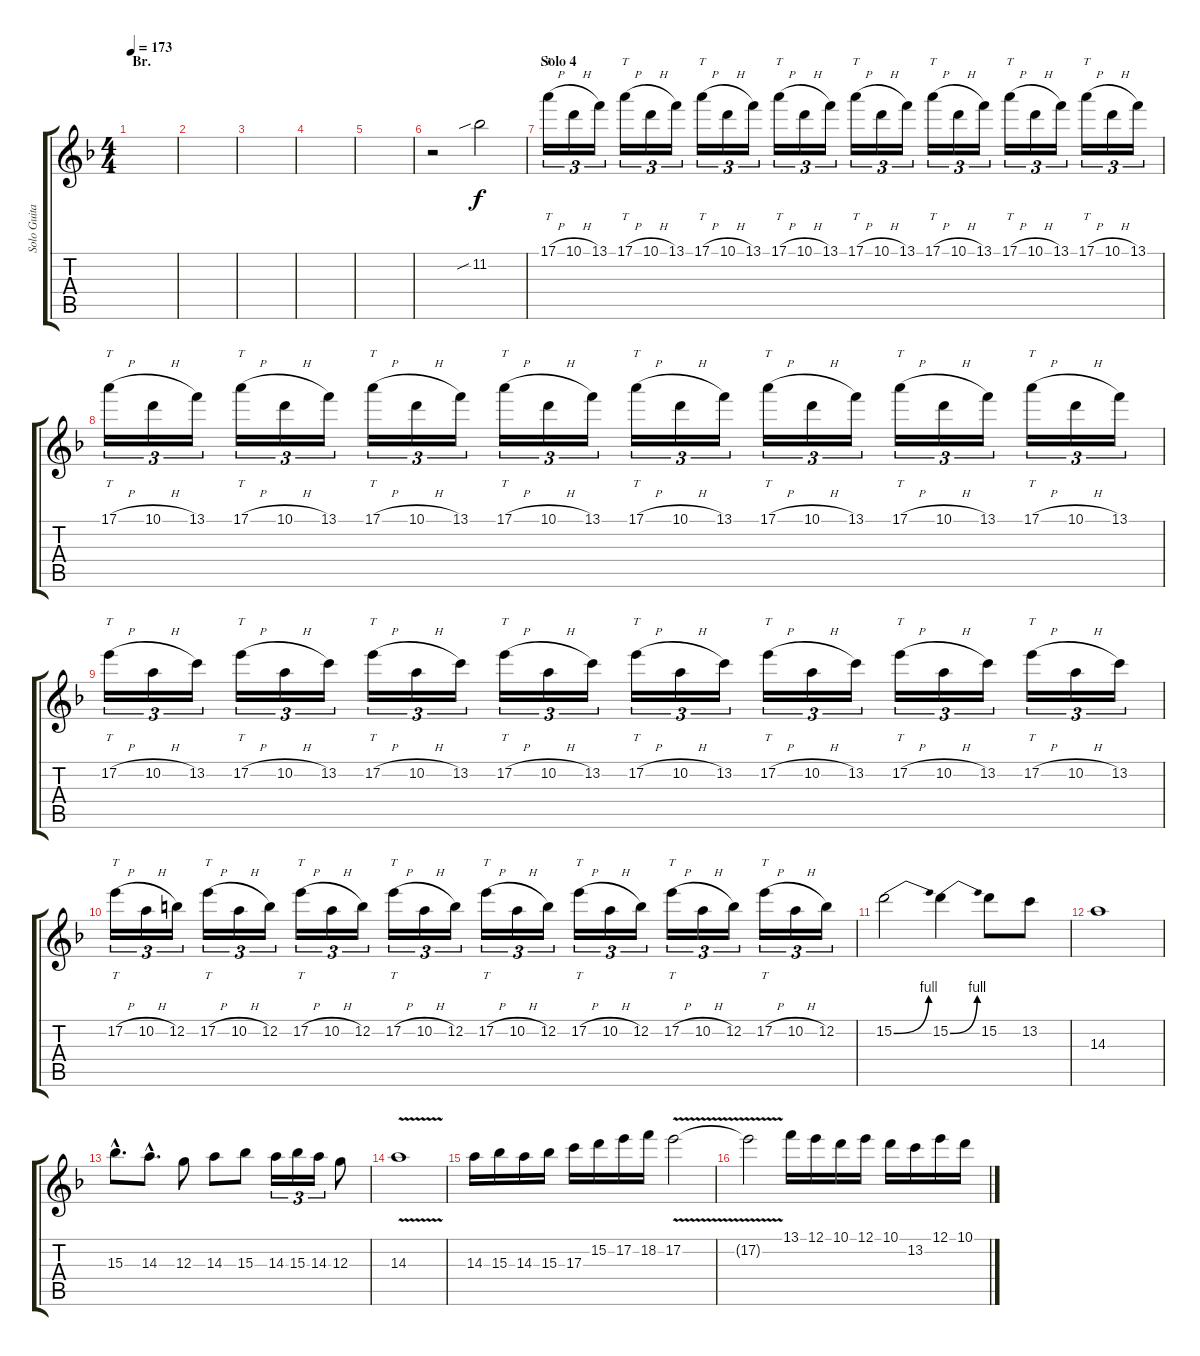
\track ("Solo Guitar 2" "Solo Guita") {instrument overdrivenguitar}
\staff {score tabs}
\tuning (E4 B3 G3 D3 A2 E2) {hide}
\ts (4 4)
\section ("" "Br.")
\tempo 173
\clef g2
\ks dminor
|
|
|
|
|
r.2 11.2{sib}.2 |
\section ("" "Solo 4")
17.1{h}.16{tt tu (3 2)} 10.1{h}.16{tu (3 2)} 13.1.16{tu (3 2)} 17.1{h}.16{tt tu (3 2)} 10.1{h}.16{tu (3 2)} 13.1.16{tu (3 2)} 17.1{h}.16{tt tu (3 2)} 10.1{h}.16{tu (3 2)} 13.1.16{tu (3 2)} 17.1{h}.16{tt tu (3 2)} 10.1{h}.16{tu (3 2)} 13.1.16{tu (3 2)} 17.1{h}.16{tt tu (3 2)} 10.1{h}.16{tu (3 2)} 13.1.16{tu (3 2)} 17.1{h}.16{tt tu (3 2)} 10.1{h}.16{tu (3 2)} 13.1.16{tu (3 2)} 17.1{h}.16{tt tu (3 2)} 10.1{h}.16{tu (3 2)} 13.1.16{tu (3 2)} 17.1{h}.16{tt tu (3 2)} 10.1{h}.16{tu (3 2)} 13.1.16{tu (3 2)} |
17.1{h}.16{tt tu (3 2)} 10.1{h}.16{tu (3 2)} 13.1.16{tu (3 2)} 17.1{h}.16{tt tu (3 2)} 10.1{h}.16{tu (3 2)} 13.1.16{tu (3 2)} 17.1{h}.16{tt tu (3 2)} 10.1{h}.16{tu (3 2)} 13.1.16{tu (3 2)} 17.1{h}.16{tt tu (3 2)} 10.1{h}.16{tu (3 2)} 13.1.16{tu (3 2)} 17.1{h}.16{tt tu (3 2)} 10.1{h}.16{tu (3 2)} 13.1.16{tu (3 2)} 17.1{h}.16{tt tu (3 2)} 10.1{h}.16{tu (3 2)} 13.1.16{tu (3 2)} 17.1{h}.16{tt tu (3 2)} 10.1{h}.16{tu (3 2)} 13.1.16{tu (3 2)} 17.1{h}.16{tt tu (3 2)} 10.1{h}.16{tu (3 2)} 13.1.16{tu (3 2)} |
17.2{h}.16{tt tu (3 2)} 10.2{h}.16{tu (3 2)} 13.2.16{tu (3 2)} 17.2{h}.16{tt tu (3 2)} 10.2{h}.16{tu (3 2)} 13.2.16{tu (3 2)} 17.2{h}.16{tt tu (3 2)} 10.2{h}.16{tu (3 2)} 13.2.16{tu (3 2)} 17.2{h}.16{tt tu (3 2)} 10.2{h}.16{tu (3 2)} 13.2.16{tu (3 2)} 17.2{h}.16{tt tu (3 2)} 10.2{h}.16{tu (3 2)} 13.2.16{tu (3 2)} 17.2{h}.16{tt tu (3 2)} 10.2{h}.16{tu (3 2)} 13.2.16{tu (3 2)} 17.2{h}.16{tt tu (3 2)} 10.2{h}.16{tu (3 2)} 13.2.16{tu (3 2)} 17.2{h}.16{tt tu (3 2)} 10.2{h}.16{tu (3 2)} 13.2.16{tu (3 2)} |
17.2{h}.16{tt tu (3 2)} 10.2{h}.16{tu (3 2)} 12.2.16{tu (3 2)} 17.2{h}.16{tt tu (3 2)} 10.2{h}.16{tu (3 2)} 12.2.16{tu (3 2)} 17.2{h}.16{tt tu (3 2)} 10.2{h}.16{tu (3 2)} 12.2.16{tu (3 2)} 17.2{h}.16{tt tu (3 2)} 10.2{h}.16{tu (3 2)} 12.2.16{tu (3 2)} 17.2{h}.16{tt tu (3 2)} 10.2{h}.16{tu (3 2)} 12.2.16{tu (3 2)} 17.2{h}.16{tt tu (3 2)} 10.2{h}.16{tu (3 2)} 12.2.16{tu (3 2)} 17.2{h}.16{tt tu (3 2)} 10.2{h}.16{tu (3 2)} 12.2.16{tu (3 2)} 17.2{h}.16{tt tu (3 2)} 10.2{h}.16{tu (3 2)} 12.2.16{tu (3 2)} |
15.2{be (bend 0 0 60 4)}.2 15.2{be (bend 0 0 60 4)}.4 15.2.8 13.2.8 |
14.3.1 |
15.3{hac}.8{d} 14.3{hac}.8{d} 12.3.8 14.3.8 15.3.8 14.3.16{tu (3 2)} 15.3.16{tu (3 2)} 14.3.16{tu (3 2)} 12.3.8 |
14.3{v}.1 |
14.3.16 15.3.16 14.3.16 15.3.16 17.3.16 15.2.16 17.2.16 18.2.16 17.2{v}.2 |
17.2{t}.2 13.1.16 12.1.16 10.1.16 12.1.16 10.1.16 13.2.16 12.1.16 10.1.16
